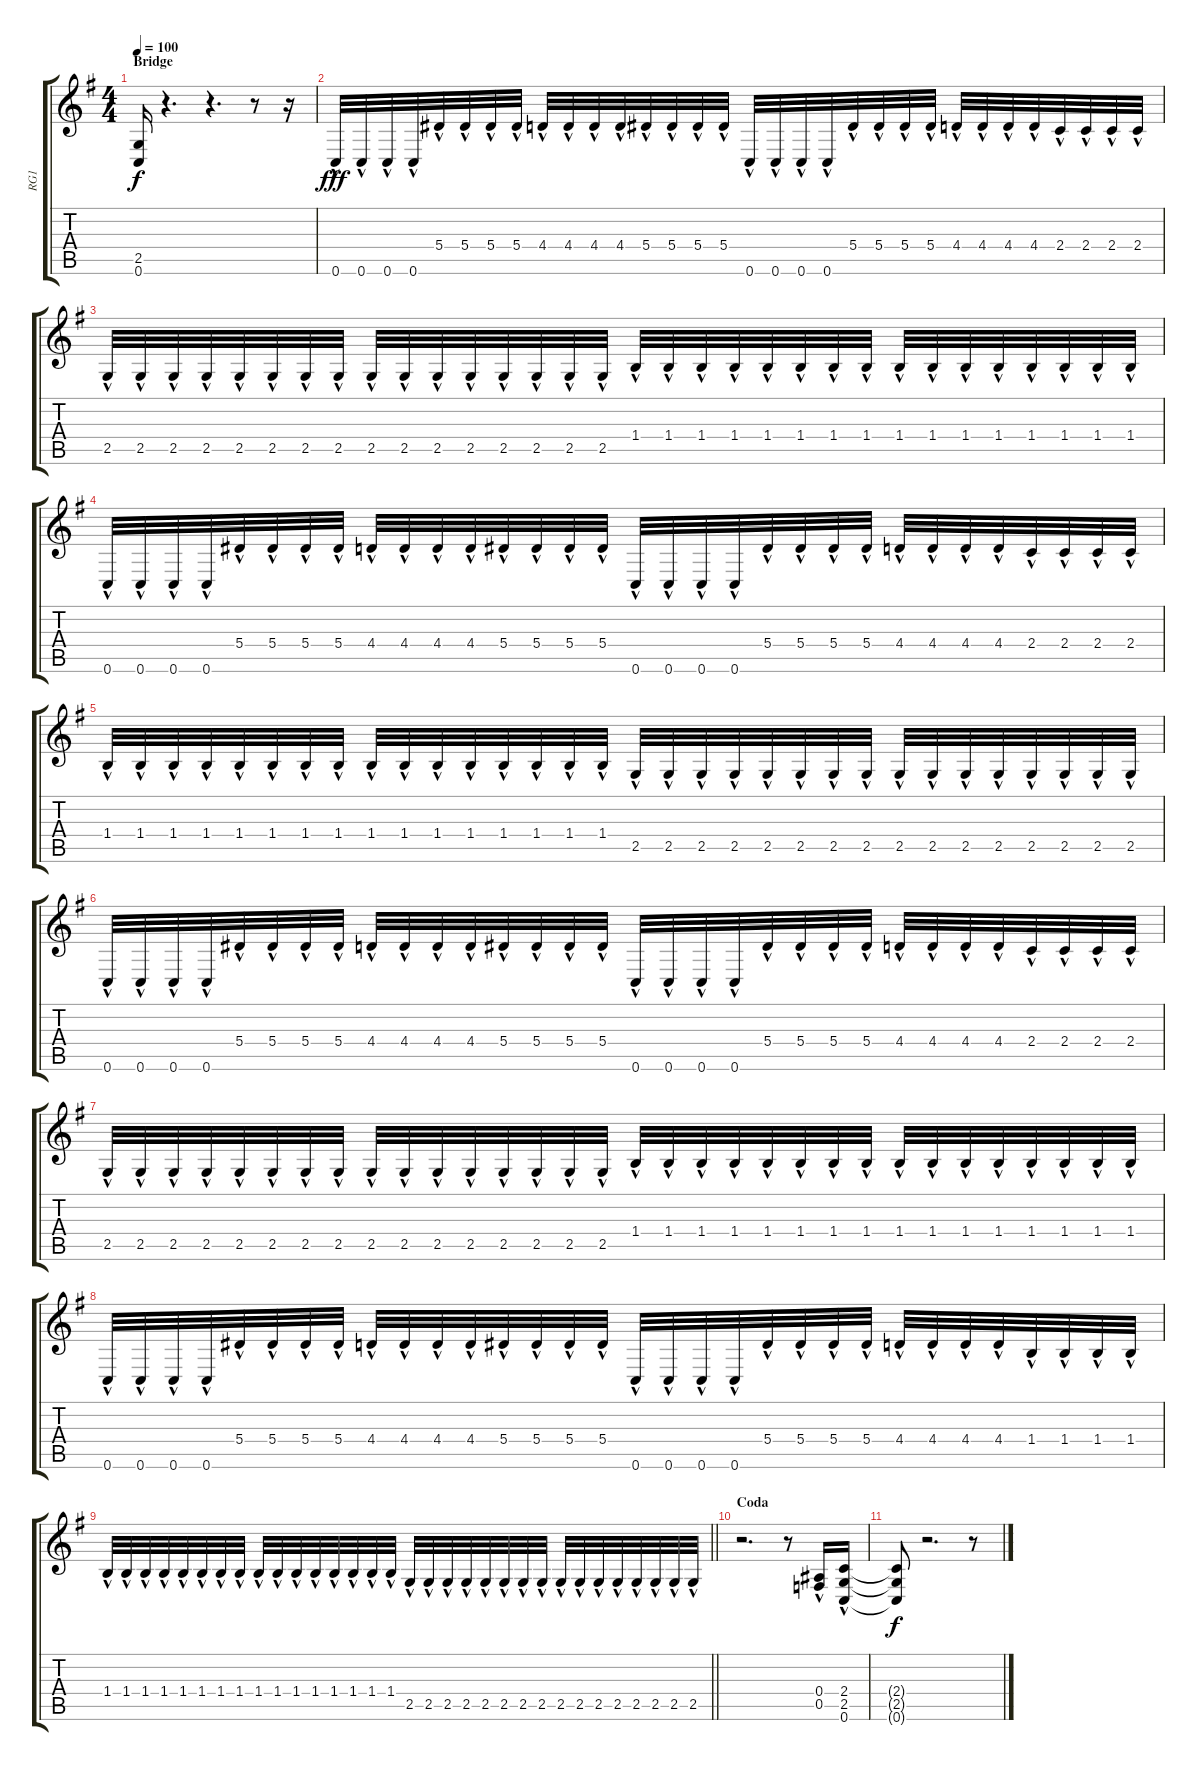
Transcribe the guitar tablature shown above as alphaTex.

\track ("RG1" "RG1") {instrument distortionguitar}
\staff {score tabs}
\tuning (C4 G3 Eb3 Bb2 F2 C2) {hide}
\ts (4 4)
\section ("" "Bridge")
\tempo 100
\clef g2
\ks eminor
(2.5{t} 0.6{t}).16{dy f} r.4{d} r.4{d} r.8 r.16 |
0.6{hac}.32{dy fff balance 0} 0.6{hac}.32 0.6{hac}.32 0.6{hac}.32 5.4{hac}.32 5.4{hac}.32 5.4{hac}.32 5.4{hac}.32 4.4{hac}.32 4.4{hac}.32 4.4{hac}.32 4.4{hac}.32 5.4{hac}.32 5.4{hac}.32 5.4{hac}.32 5.4{hac}.32 0.6{hac}.32 0.6{hac}.32 0.6{hac}.32 0.6{hac}.32 5.4{hac}.32 5.4{hac}.32 5.4{hac}.32 5.4{hac}.32 4.4{hac}.32 4.4{hac}.32 4.4{hac}.32 4.4{hac}.32 2.4{hac}.32 2.4{hac}.32 2.4{hac}.32 2.4{hac}.32 |
2.5{hac}.32 2.5{hac}.32 2.5{hac}.32 2.5{hac}.32 2.5{hac}.32 2.5{hac}.32 2.5{hac}.32 2.5{hac}.32 2.5{hac}.32 2.5{hac}.32 2.5{hac}.32 2.5{hac}.32 2.5{hac}.32 2.5{hac}.32 2.5{hac}.32 2.5{hac}.32 1.4{hac}.32 1.4{hac}.32 1.4{hac}.32 1.4{hac}.32 1.4{hac}.32 1.4{hac}.32 1.4{hac}.32 1.4{hac}.32 1.4{hac}.32 1.4{hac}.32 1.4{hac}.32 1.4{hac}.32 1.4{hac}.32 1.4{hac}.32 1.4{hac}.32 1.4{hac}.32 |
0.6{hac}.32 0.6{hac}.32 0.6{hac}.32 0.6{hac}.32 5.4{hac}.32 5.4{hac}.32 5.4{hac}.32 5.4{hac}.32 4.4{hac}.32 4.4{hac}.32 4.4{hac}.32 4.4{hac}.32 5.4{hac}.32 5.4{hac}.32 5.4{hac}.32 5.4{hac}.32 0.6{hac}.32 0.6{hac}.32 0.6{hac}.32 0.6{hac}.32 5.4{hac}.32 5.4{hac}.32 5.4{hac}.32 5.4{hac}.32 4.4{hac}.32 4.4{hac}.32 4.4{hac}.32 4.4{hac}.32 2.4{hac}.32 2.4{hac}.32 2.4{hac}.32 2.4{hac}.32 |
1.4{hac}.32 1.4{hac}.32 1.4{hac}.32 1.4{hac}.32 1.4{hac}.32 1.4{hac}.32 1.4{hac}.32 1.4{hac}.32 1.4{hac}.32 1.4{hac}.32 1.4{hac}.32 1.4{hac}.32 1.4{hac}.32 1.4{hac}.32 1.4{hac}.32 1.4{hac}.32 2.5{hac}.32 2.5{hac}.32 2.5{hac}.32 2.5{hac}.32 2.5{hac}.32 2.5{hac}.32 2.5{hac}.32 2.5{hac}.32 2.5{hac}.32 2.5{hac}.32 2.5{hac}.32 2.5{hac}.32 2.5{hac}.32 2.5{hac}.32 2.5{hac}.32 2.5{hac}.32 |
0.6{hac}.32 0.6{hac}.32 0.6{hac}.32 0.6{hac}.32 5.4{hac}.32 5.4{hac}.32 5.4{hac}.32 5.4{hac}.32 4.4{hac}.32 4.4{hac}.32 4.4{hac}.32 4.4{hac}.32 5.4{hac}.32 5.4{hac}.32 5.4{hac}.32 5.4{hac}.32 0.6{hac}.32 0.6{hac}.32 0.6{hac}.32 0.6{hac}.32 5.4{hac}.32 5.4{hac}.32 5.4{hac}.32 5.4{hac}.32 4.4{hac}.32 4.4{hac}.32 4.4{hac}.32 4.4{hac}.32 2.4{hac}.32 2.4{hac}.32 2.4{hac}.32 2.4{hac}.32 |
2.5{hac}.32 2.5{hac}.32 2.5{hac}.32 2.5{hac}.32 2.5{hac}.32 2.5{hac}.32 2.5{hac}.32 2.5{hac}.32 2.5{hac}.32 2.5{hac}.32 2.5{hac}.32 2.5{hac}.32 2.5{hac}.32 2.5{hac}.32 2.5{hac}.32 2.5{hac}.32 1.4{hac}.32 1.4{hac}.32 1.4{hac}.32 1.4{hac}.32 1.4{hac}.32 1.4{hac}.32 1.4{hac}.32 1.4{hac}.32 1.4{hac}.32 1.4{hac}.32 1.4{hac}.32 1.4{hac}.32 1.4{hac}.32 1.4{hac}.32 1.4{hac}.32 1.4{hac}.32 |
0.6{hac}.32 0.6{hac}.32 0.6{hac}.32 0.6{hac}.32 5.4{hac}.32 5.4{hac}.32 5.4{hac}.32 5.4{hac}.32 4.4{hac}.32 4.4{hac}.32 4.4{hac}.32 4.4{hac}.32 5.4{hac}.32 5.4{hac}.32 5.4{hac}.32 5.4{hac}.32 0.6{hac}.32 0.6{hac}.32 0.6{hac}.32 0.6{hac}.32 5.4{hac}.32 5.4{hac}.32 5.4{hac}.32 5.4{hac}.32 4.4{hac}.32 4.4{hac}.32 4.4{hac}.32 4.4{hac}.32 1.4{hac}.32 1.4{hac}.32 1.4{hac}.32 1.4{hac}.32 |
\barLineRight lightlight
1.4{hac}.32 1.4{hac}.32 1.4{hac}.32 1.4{hac}.32 1.4{hac}.32 1.4{hac}.32 1.4{hac}.32 1.4{hac}.32 1.4{hac}.32 1.4{hac}.32 1.4{hac}.32 1.4{hac}.32 1.4{hac}.32 1.4{hac}.32 1.4{hac}.32 1.4{hac}.32 2.5{hac}.32 2.5{hac}.32 2.5{hac}.32 2.5{hac}.32 2.5{hac}.32 2.5{hac}.32 2.5{hac}.32 2.5{hac}.32 2.5{hac}.32 2.5{hac}.32 2.5{hac}.32 2.5{hac}.32 2.5{hac}.32 2.5{hac}.32 2.5{hac}.32 2.5{hac}.32 |
\section ("" "Coda")
r.2{d balance 0} r.8 (0.4{hac} 0.5{hac}).16 (2.4{hac} 2.5{hac} 0.6{hac}).16 |
(2.4{t} 2.5{t} 0.6{t}).8{dy f} r.2{d} r.8
